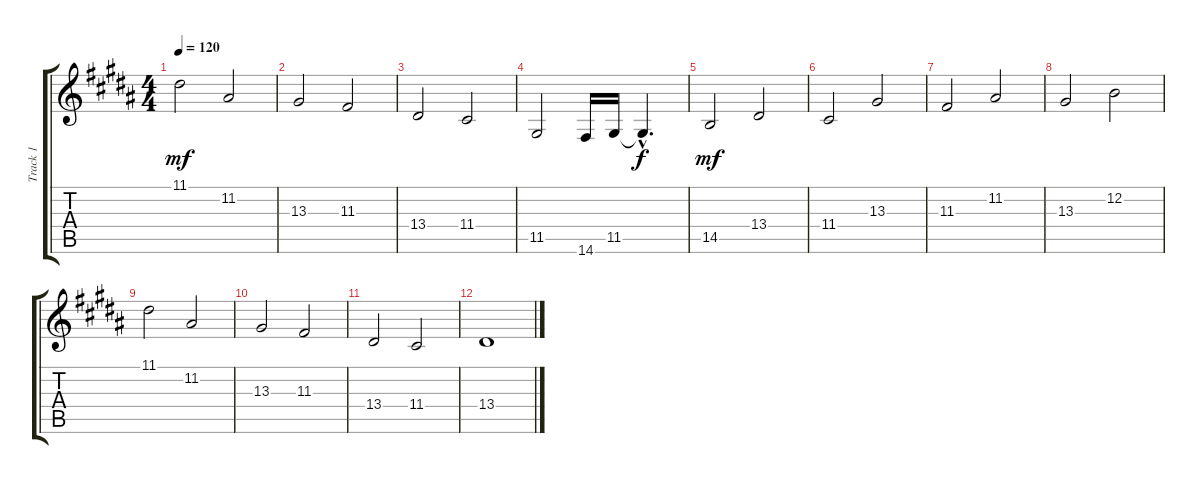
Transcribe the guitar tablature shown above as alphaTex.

\track ("Track 1" "Track 1") {instrument pad2warm}
\staff {score tabs}
\tuning (E4 B3 G3 D3 A2 E2) {hide}
\ts (4 4)
\tempo 120
\clef g2
\ks b
11.1.2{dy mf} 11.2.2 |
13.3.2 11.3.2 |
13.4.2 11.4.2 |
11.5.2 14.6.16 11.5.16 11.5{hac t}.4{d dy f} |
14.5.2{dy mf} 13.4.2 |
11.4.2 13.3.2 |
11.3.2 11.2.2 |
13.3.2 12.2.2 |
11.1.2 11.2.2 |
13.3.2 11.3.2 |
13.4.2 11.4.2 |
13.4.1
